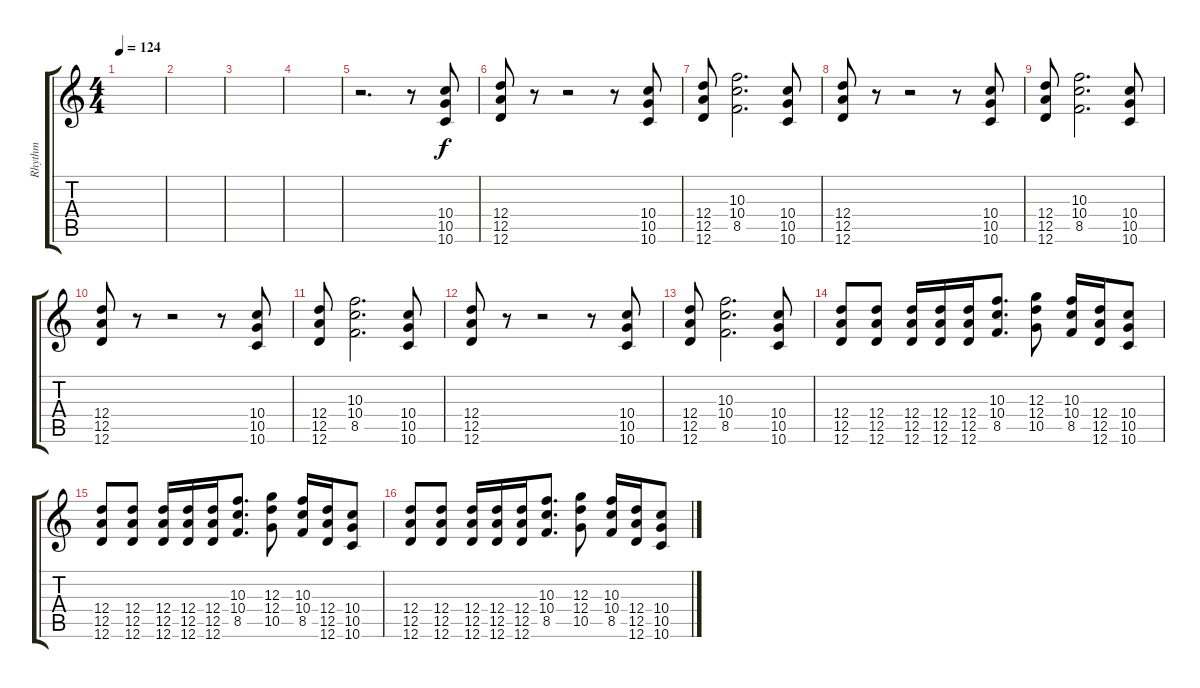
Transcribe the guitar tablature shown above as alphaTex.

\track ("Rhythm" "Rhythm") {instrument distortionguitar}
\staff {score tabs}
\tuning (E4 B3 G3 D3 A2 D2) {hide}
\ts (4 4)
\tempo 124
\clef g2
\ks c
|
|
|
|
r.2{d} r.8 (10.4 10.5 10.6).8 |
(12.4 12.5 12.6).8{volume 4} r.8 r.2 r.8{volume 13} (10.4 10.5 10.6).8{volume 13} |
(12.4 12.5 12.6).8 (10.3 10.4 8.5).2{d} (10.4 10.5 10.6).8{volume 13} |
(12.4 12.5 12.6).8{volume 4} r.8 r.2 r.8{volume 13} (10.4 10.5 10.6).8{volume 13} |
(12.4 12.5 12.6).8 (10.3 10.4 8.5).2{d} (10.4 10.5 10.6).8{volume 13} |
(12.4 12.5 12.6).8{volume 4} r.8 r.2 r.8{volume 13} (10.4 10.5 10.6).8{volume 13} |
(12.4 12.5 12.6).8 (10.3 10.4 8.5).2{d} (10.4 10.5 10.6).8{volume 13} |
(12.4 12.5 12.6).8{volume 4} r.8 r.2 r.8{volume 13} (10.4 10.5 10.6).8{volume 13} |
(12.4 12.5 12.6).8 (10.3 10.4 8.5).2{d} (10.4 10.5 10.6).8{volume 13} |
(12.4 12.5 12.6).8 (12.4 12.5 12.6).8 (12.4 12.5 12.6).16 (12.4 12.5 12.6).16 (12.4 12.5 12.6).16 (10.3 10.4 8.5).8{d} (12.3 12.4 10.5).8 (10.3 10.4 8.5).16 (12.4 12.5 12.6).16 (10.4 10.5 10.6).8 |
(12.4 12.5 12.6).8 (12.4 12.5 12.6).8 (12.4 12.5 12.6).16 (12.4 12.5 12.6).16 (12.4 12.5 12.6).16 (10.3 10.4 8.5).8{d} (12.3 12.4 10.5).8 (10.3 10.4 8.5).16 (12.4 12.5 12.6).16 (10.4 10.5 10.6).8 |
(12.4 12.5 12.6).8 (12.4 12.5 12.6).8 (12.4 12.5 12.6).16 (12.4 12.5 12.6).16 (12.4 12.5 12.6).16 (10.3 10.4 8.5).8{d} (12.3 12.4 10.5).8 (10.3 10.4 8.5).16 (12.4 12.5 12.6).16 (10.4 10.5 10.6).8
